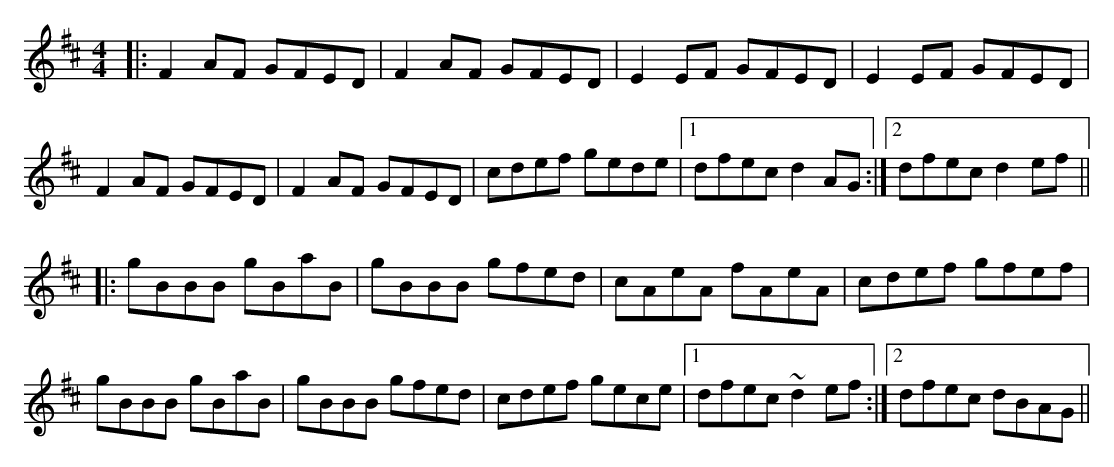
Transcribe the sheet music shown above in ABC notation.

X:1
M:4/4
K:Amix
|:F2AF GFED|F2AF GFED|E2EF GFED|E2EF GFED|
F2AF GFED|F2AF GFED|cdef gede|1 dfec d2AG:|2 dfec d2ef||
|:gBBB gBaB|gBBB gfed|cAeA fAeA|cdef gfef|
gBBB gBaB|gBBB gfed|cdef gece|1 dfec ~d2ef:|2 dfec dBAG||
